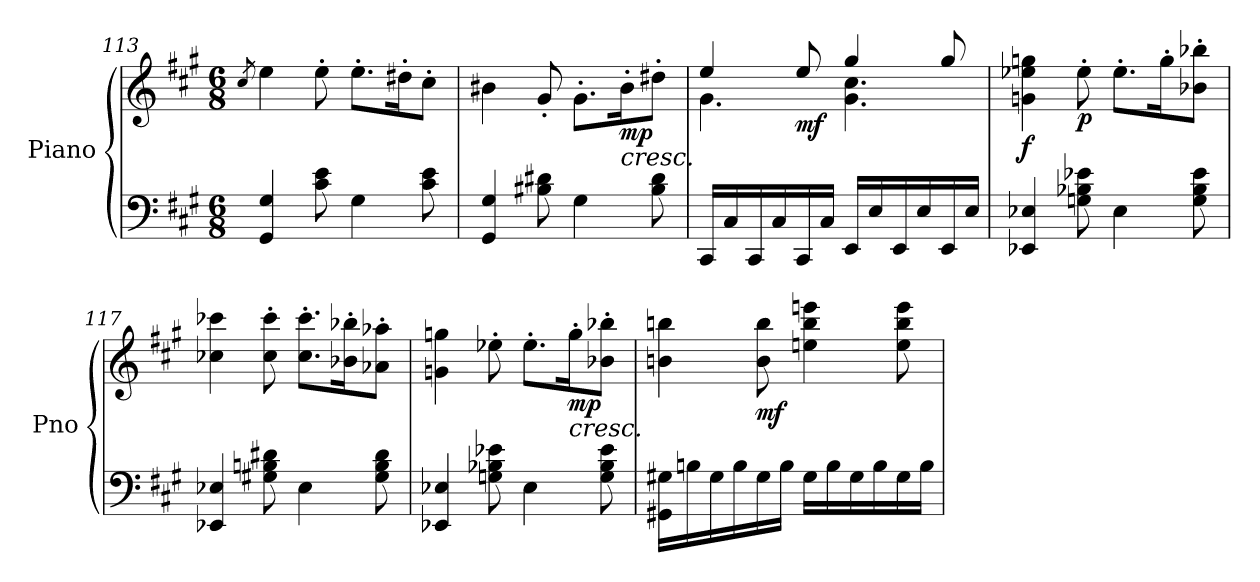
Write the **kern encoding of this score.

**kern	**kern	**dynam
*part1	*part1	*part1
*staff2	*staff1	*staff1/2
*I"Piano	*	*
*I'Pno	*	*
*clefF4	*clefG2	*
*k[f#c#g#]	*k[f#c#g#]	*
*M6/8	*M6/8	*
=113	=113	=113
.	8qcc#/	.
4GG#/ 4G#/	4ee\	.
8c#\ 8e\	8ee'\	.
4G#\	8.ee'\L	.
.	16dd#X'\K	.
8c#\ 8e\	8cc#'\J	.
=114	=114	=114
4GG#/ 4G#/	4b#X\	.
8B#X\ 8d#X\	8g#'/	.
4G#\	8.g#'\L	.
!	!	!LO:HP:b
!	!	!LO:DY:n=1:b
.	16b#'\K	< mp
8B#\ 8d#\	8dd#X'\J	.
=115	=115	=115
*	*^	*
16CC#/LL	4ee/	4.g#\	.
16C#/	.	.	.
16CC#/	.	.	.
16C#/	.	.	.
!	!	!	!LO:DY:b
16CC#/	8ee/	.	mf
16C#/JJ	.	.	.
16EE/LL	4gg#/	4.g#\ 4.cc#\	.
16E/	.	.	.
16EE/	.	.	.
16E/	.	.	.
16EE/	8gg#/	.	[
16E/JJ	.	.	.
*	*v	*v	*
=116	=116	=116
!	!	!LO:DY:b
4EE-X/ 4E-X/	4gn\ 4ee-X\ 4ggn\	f
!	!	!LO:DY:b
8Gn\ 8B-X\ 8e-X\	8ee-'\	p
4E-\	8.ee-'\L	.
.	16gg'\K	.
8G\ 8B-\ 8e-\	8b-X\' 8bb-X\'J	.
!!LO:LB:g=z
=117	=117	=117
4EE-X/ 4E-X/	4cc-X\ 4ccc-X\	.
8G#X\ 8Bn\ 8d#X\	8cc-\' 8ccc-\'	.
4E-\	8.cc-\' 8.ccc-\'L	.
.	16b-X\' 16bb-X\'K	.
8G#\ 8B\ 8d#\	8a-X\' 8aa-X\'J	.
=118	=118	=118
4EE-X/ 4E-X/	4gn\ 4ggn\	.
8Gn\ 8B-X\ 8e-X\	8ee-X'\	.
4E-\	8.ee-'\L	.
!	!	!LO:HP:b
!	!	!LO:DY:n=1:b
.	16gg'\K	< mp
8G\ 8B-\ 8e-\	8b-X\' 8bb-X\'J	.
=119	=119	=119
16GG#X\ 16G#X\LL	4bn\ 4bbn\	.
16Bn\	.	.
16G#\	.	.
16B\	.	.
!	!	!LO:DY:b
16G#\	8b\ 8bb\	mf
16B\JJ	.	.
16G#\LL	4een\ 4bb\ 4eeen\	.
16B\	.	.
16G#\	.	.
16B\	.	.
16G#\	8ee\ 8bb\ 8eee\	.
16B\JJ	.	.
.	.	[
=	=	=
*-	*-	*-
